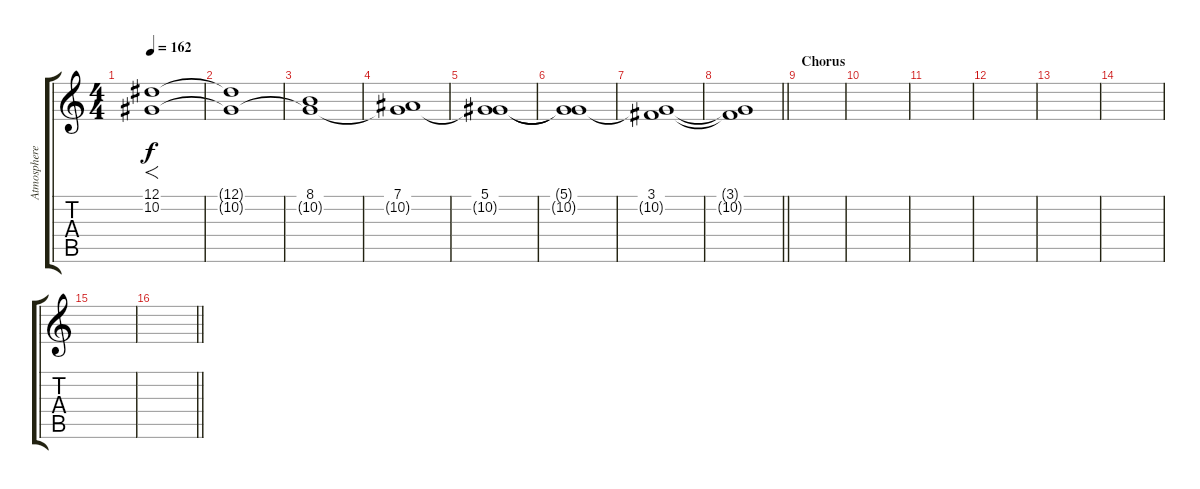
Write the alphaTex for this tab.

\track ("Atmosphere" "Atmosphere") {instrument pad5bowed}
\staff {score tabs}
\tuning (Eb4 Bb3 Gb3 Db3 Ab2 Db2) {hide}
\ts (4 4)
\tempo 162
\clef g2
\ks c
(12.1 10.2).1{f dy f} |
(12.1{t} 10.2{t}).1 |
(8.1 10.2{t}).1 |
(7.1 10.2{t}).1 |
(5.1 10.2{t}).1 |
(5.1{t} 10.2{t}).1 |
(3.1 10.2{t}).1 |
\barLineRight lightlight
(3.1{t} 10.2{t}).1 |
\section ("" "Chorus")
|
|
|
|
|
|
|
\barLineRight lightlight
